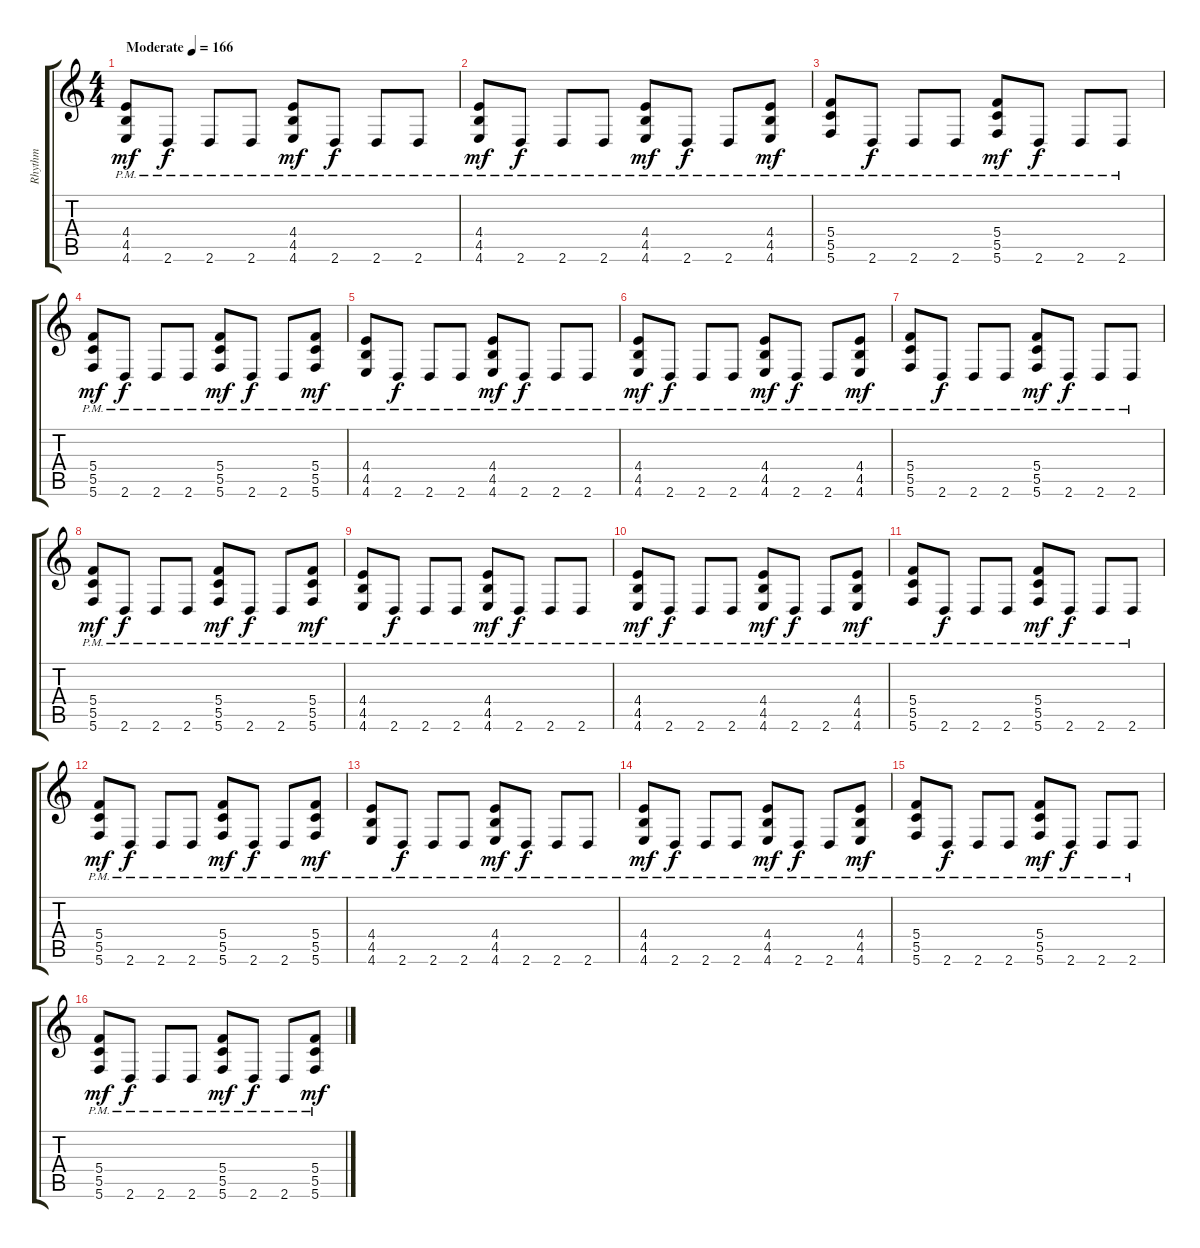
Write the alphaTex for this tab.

\track ("Rhythm" "Rhythm") {instrument overdrivenguitar}
\staff {score tabs}
\tuning (D4 A3 F3 C3 G2 C2) {hide}
\ts (4 4)
\tempo (166 "Moderate")
\clef g2
\ks c
(4.4{pm} 4.5{pm} 4.6).8{dy mf balance 1 instrument distortionguitar} 2.6{pm}.8{dy f} 2.6{pm}.8 2.6{pm}.8 (4.4{pm} 4.5{pm} 4.6).8{dy mf} 2.6{pm}.8{dy f} 2.6{pm}.8 2.6{pm}.8 |
(4.4{pm} 4.5{pm} 4.6).8{dy mf} 2.6{pm}.8{dy f} 2.6{pm}.8 2.6{pm}.8 (4.4{pm} 4.5{pm} 4.6).8{dy mf} 2.6{pm}.8{dy f} 2.6{pm}.8 (4.4{pm} 4.5{pm} 4.6).8{dy mf} |
(5.4{pm} 5.5{pm} 5.6).8 2.6{pm}.8{dy f} 2.6{pm}.8 2.6{pm}.8 (5.4{pm} 5.5{pm} 5.6).8{dy mf} 2.6{pm}.8{dy f} 2.6{pm}.8 2.6{pm}.8 |
(5.4{pm} 5.5{pm} 5.6).8{dy mf} 2.6{pm}.8{dy f} 2.6{pm}.8 2.6{pm}.8 (5.4{pm} 5.5{pm} 5.6).8{dy mf} 2.6{pm}.8{dy f} 2.6{pm}.8 (5.4{pm} 5.5{pm} 5.6).8{dy mf} |
(4.4{pm} 4.5{pm} 4.6).8{balance 1 instrument distortionguitar} 2.6{pm}.8{dy f} 2.6{pm}.8 2.6{pm}.8 (4.4{pm} 4.5{pm} 4.6).8{dy mf} 2.6{pm}.8{dy f} 2.6{pm}.8 2.6{pm}.8 |
(4.4{pm} 4.5{pm} 4.6).8{dy mf} 2.6{pm}.8{dy f} 2.6{pm}.8 2.6{pm}.8 (4.4{pm} 4.5{pm} 4.6).8{dy mf} 2.6{pm}.8{dy f} 2.6{pm}.8 (4.4{pm} 4.5{pm} 4.6).8{dy mf} |
(5.4{pm} 5.5{pm} 5.6).8 2.6{pm}.8{dy f} 2.6{pm}.8 2.6{pm}.8 (5.4{pm} 5.5{pm} 5.6).8{dy mf} 2.6{pm}.8{dy f} 2.6{pm}.8 2.6{pm}.8 |
(5.4{pm} 5.5{pm} 5.6).8{dy mf} 2.6{pm}.8{dy f} 2.6{pm}.8 2.6{pm}.8 (5.4{pm} 5.5{pm} 5.6).8{dy mf} 2.6{pm}.8{dy f} 2.6{pm}.8 (5.4{pm} 5.5{pm} 5.6).8{dy mf} |
(4.4{pm} 4.5{pm} 4.6).8{balance 1 instrument distortionguitar} 2.6{pm}.8{dy f} 2.6{pm}.8 2.6{pm}.8 (4.4{pm} 4.5{pm} 4.6).8{dy mf} 2.6{pm}.8{dy f} 2.6{pm}.8 2.6{pm}.8 |
(4.4{pm} 4.5{pm} 4.6).8{dy mf} 2.6{pm}.8{dy f} 2.6{pm}.8 2.6{pm}.8 (4.4{pm} 4.5{pm} 4.6).8{dy mf} 2.6{pm}.8{dy f} 2.6{pm}.8 (4.4{pm} 4.5{pm} 4.6).8{dy mf} |
(5.4{pm} 5.5{pm} 5.6).8 2.6{pm}.8{dy f} 2.6{pm}.8 2.6{pm}.8 (5.4{pm} 5.5{pm} 5.6).8{dy mf} 2.6{pm}.8{dy f} 2.6{pm}.8 2.6{pm}.8 |
(5.4{pm} 5.5{pm} 5.6).8{dy mf} 2.6{pm}.8{dy f} 2.6{pm}.8 2.6{pm}.8 (5.4{pm} 5.5{pm} 5.6).8{dy mf} 2.6{pm}.8{dy f} 2.6{pm}.8 (5.4{pm} 5.5{pm} 5.6).8{dy mf} |
(4.4{pm} 4.5{pm} 4.6).8{balance 1 instrument distortionguitar} 2.6{pm}.8{dy f} 2.6{pm}.8 2.6{pm}.8 (4.4{pm} 4.5{pm} 4.6).8{dy mf} 2.6{pm}.8{dy f} 2.6{pm}.8 2.6{pm}.8 |
(4.4{pm} 4.5{pm} 4.6).8{dy mf} 2.6{pm}.8{dy f} 2.6{pm}.8 2.6{pm}.8 (4.4{pm} 4.5{pm} 4.6).8{dy mf} 2.6{pm}.8{dy f} 2.6{pm}.8 (4.4{pm} 4.5{pm} 4.6).8{dy mf} |
(5.4{pm} 5.5{pm} 5.6).8 2.6{pm}.8{dy f} 2.6{pm}.8 2.6{pm}.8 (5.4{pm} 5.5{pm} 5.6).8{dy mf} 2.6{pm}.8{dy f} 2.6{pm}.8 2.6{pm}.8 |
(5.4{pm} 5.5{pm} 5.6).8{dy mf} 2.6{pm}.8{dy f} 2.6{pm}.8 2.6{pm}.8 (5.4{pm} 5.5{pm} 5.6).8{dy mf} 2.6{pm}.8{dy f} 2.6{pm}.8 (5.4{pm} 5.5{pm} 5.6).8{dy mf}
